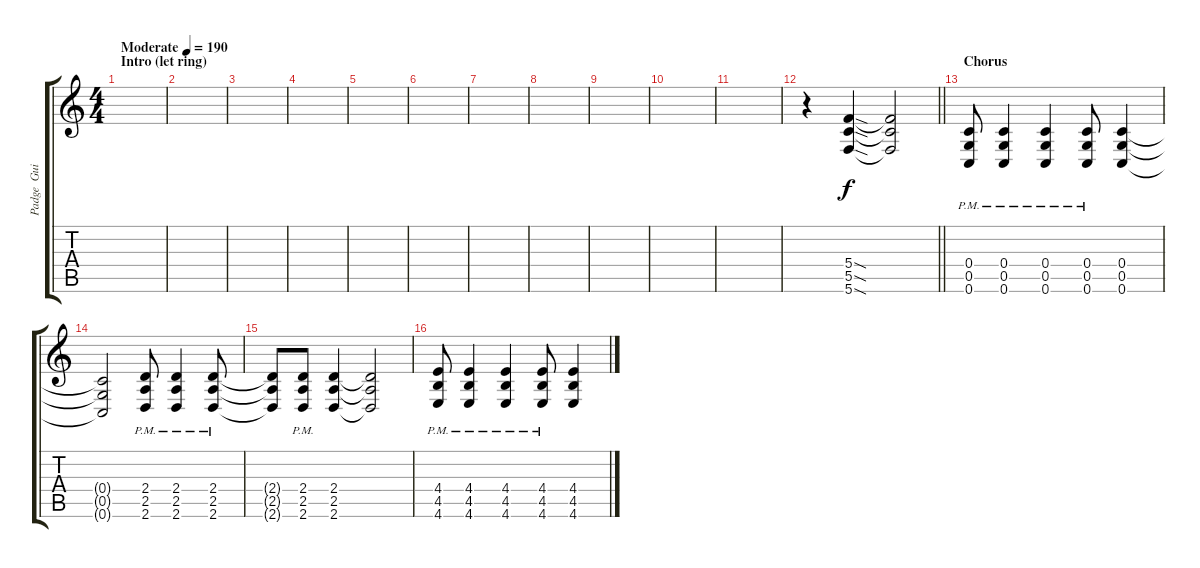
\track ("Padge  Guitar" "Padge  Gui") {instrument distortionguitar}
\staff {score tabs}
\tuning (D4 A3 F3 C3 G2 C2) {hide}
\ts (4 4)
\section ("" "Intro (let ring)")
\tempo (190 "Moderate")
\clef g2
\ks c
|
|
|
|
|
|
|
|
|
|
|
\barLineRight lightlight
r.4 (5.4{sod} 5.5{sod} 5.6{sod}).4 (5.4{t} 5.5{t} 5.6{t}).2 |
\section ("" "Chorus")
(0.4{pm} 0.5{pm} 0.6{pm}).8 (0.4{pm} 0.5{pm} 0.6{pm}).4 (0.4{pm} 0.5{pm} 0.6{pm}).4 (0.4{pm} 0.5{pm} 0.6{pm}).8 (0.4 0.5 0.6).4 |
(0.4{t} 0.5{t} 0.6{t}).2 (2.4{pm} 2.5{pm} 2.6{pm}).8 (2.4{pm} 2.5{pm} 2.6{pm}).4 (2.4{pm} 2.5{pm} 2.6{pm}).8 |
(2.4{t} 2.5{t} 2.6{t}).8 (2.4{pm} 2.5{pm} 2.6{pm}).8 (2.4 2.5 2.6).4 (2.4{t} 2.5{t} 2.6{t}).2 |
(4.4{pm} 4.5{pm} 4.6{pm}).8 (4.4{pm} 4.5{pm} 4.6{pm}).4 (4.4{pm} 4.5{pm} 4.6{pm}).4 (4.4{pm} 4.5{pm} 4.6{pm}).8 (4.4 4.5 4.6).4
